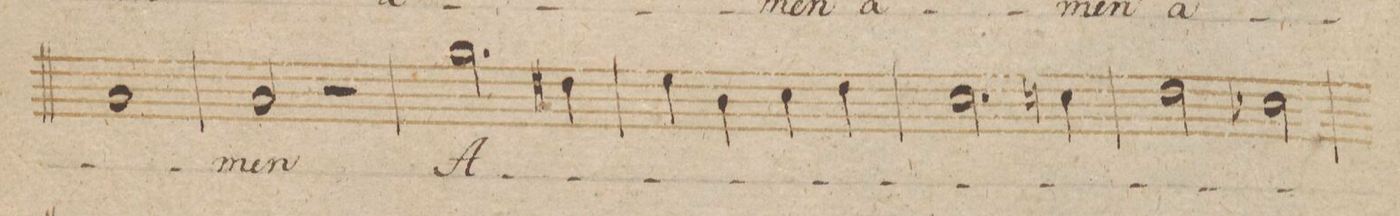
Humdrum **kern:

**kern	**text	**dynam
*I"Tenore.	*	*
*clefC4	*	*
*k[b-]	*	*
*met(c)	*	*
*M4/4	*	*
1G	.	.
=191	=191	=191
2G/	-men	.
2r	.	.
=192	=192	=192
2.f\	A-	.
4c#X\	.	.
=193	=193	=193
4d\	.	.
4A\	.	.
4B-\	.	.
4c\	.	.
=194	=194	=194
2.B-\	.	.
4Bn\	.	.
=195	=195	=195
2c\	.	.
2B-X\	.	.
=196	=196	=196
*-	*-	*-
